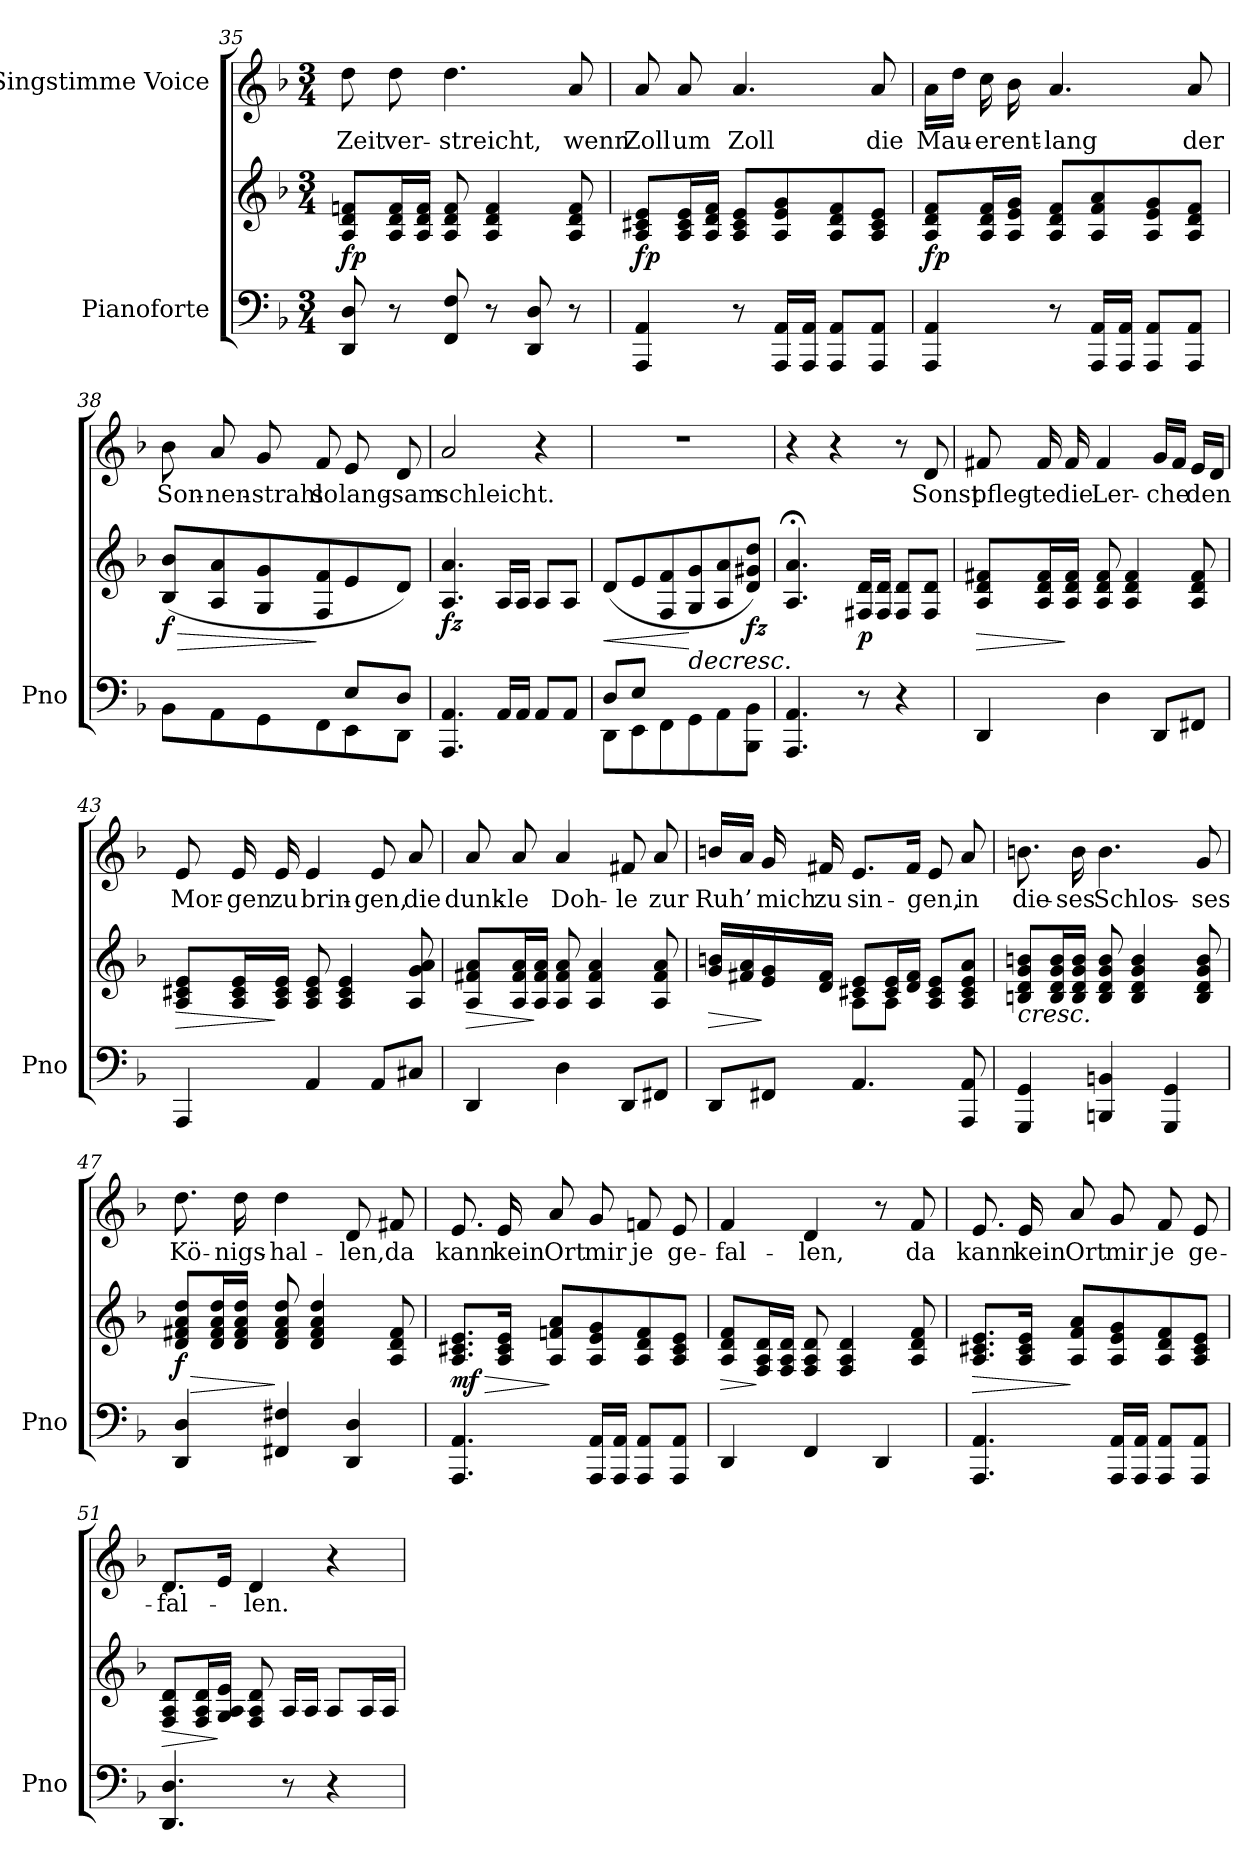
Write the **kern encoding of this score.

**kern	**kern	**dynam	**kern	**text
*part2	*part2	*part2	*part1	*part1
*staff3	*staff2	*staff2/3	*staff1	*staff1
*I"Pianoforte	*	*	*I"Singstimme Voice	*
*I'Pno	*	*	*	*
*clefF4	*clefG2	*	*clefG2	*
*k[b-]	*k[b-]	*	*k[b-]	*
*M3/4	*M3/4	*	*M3/4	*
=35	=35	=35	=35	=35
!	!	!LO:DY:b	!	!LO:LY:b
8DD/ 8D/	8A/ 8d/ 8fn/L	fp	8dd\	Zeit
!	!	!	!	!LO:LY:b
8r	16A/ 16d/ 16f/L	.	8dd\	ver-
.	16A/ 16d/ 16f/JJ	.	.	.
!	!	!	!	!LO:LY:b
8FF/ 8F/	8A/ 8d/ 8f/	.	4.dd\	-streicht,
8r	4A/ 4d/ 4f/	.	.	.
8DD/ 8D/	.	.	.	.
!	!	!	!	!LO:LY:b
8r	8A/ 8d/ 8f/	.	8a/	wenn
!!LO:LB:g=z
=36	=36	=36	=36	=36
!	!	!LO:DY:b	!	!LO:LY:b
4AAA/ 4AA/	8A/ 8c#X/ 8e/L	fp	8a/	Zoll
!	!	!	!	!LO:LY:b
.	16A/ 16c#/ 16e/L	.	8a/	um
.	16A/ 16d/ 16f/JJ	.	.	.
!	!	!	!	!LO:LY:b
8r	8A/ 8c#/ 8e/L	.	4.a/	Zoll
16AAA/ 16AA/LL	8A/ 8e/ 8g/	.	.	.
16AAA/ 16AA/JJ	.	.	.	.
8AAA/ 8AA/L	8A/ 8d/ 8f/	.	.	.
!	!	!	!	!LO:LY:b
8AAA/ 8AA/J	8A/ 8c#/ 8e/J	.	8a/	die
=37	=37	=37	=37	=37
!	!	!LO:DY:b	!	!LO:LY:b
4AAA/ 4AA/	8A/ 8d/ 8f/L	fp	16a\LL	Mau-
.	.	.	16dd\JJ	.
!	!	!	!	!LO:LY:b
.	16A/ 16d/ 16f/L	.	16cc\	-er
!	!	!	!	!LO:LY:b
.	16A/ 16e/ 16g/JJ	.	16b-\	ent-
!	!	!	!	!LO:LY:b
8r	8A/ 8d/ 8f/L	.	4.a/	-lang
16AAA/ 16AA/LL	8A/ 8f/ 8a/	.	.	.
16AAA/ 16AA/JJ	.	.	.	.
8AAA/ 8AA/L	8A/ 8e/ 8g/	.	.	.
!	!	!	!	!LO:LY:b
8AAA/ 8AA/J	8A/ 8d/ 8f/J	.	8a/	der
=38	=38	=38	=38	=38
*^	*	*	*	*
!	!	!	!LO:HP:b	!	!LO:LY:b
!	!	!	!LO:DY:n=1:b	!	!
2ryy	8BB-\L	(8B-/ 8b-/L	> f	8b-\	Son-
!	!	!	!	!	!LO:LY:b
.	8AA\	8A/ 8a/	.	8a/	-nen-
!	!	!	!	!	!LO:LY:b
.	8GG\	8G/ 8g/	.	8g/	-strahl
!	!	!	!	!	!LO:LY:b
.	8FF\	8F/ 8f/	]	8f/	so
!	!	!	!	!	!LO:LY:b
8E/L	8EE\	8e/	.	8e/	lang-
!	!	!	!	!	!LO:LY:b
8D/J	8DD\J	8d/J)	.	8d/	-sam
=39	=39	=39	=39	=39	=39
!	!	!	!LO:DY:b	!	!LO:LY:b
*v	*v	*	*	*	*
4.AAA/ 4.AA/	4.A/ 4.a/	fz	2a/	schleicht.
16AA/LL	16A/LL	.	.	.
16AA/JJ	16A/JJ	.	.	.
8AA/L	8A/L	.	4r	.
8AA/J	8A/J	.	.	.
=40	=40	=40	=40	=40
*^	*	*	*	*
!	!	!	!LO:HP:b	!	!
8D/L	8DD\L	(>8d/L	<	2.r	.
8E/J	8EE\	8e/	.	.	.
2ryy	8FF\	8F/ 8f/	.	.	.
!	!	!	!LO:HP:n=1:b	!	!
.	8GG\	8G/ 8g/	[ >	.	.
.	8AA\	8A/ 8a/	.	.	.
!	!	!	!LO:DY:b	!	!
.	8BBB-\ 8BB-\J	8d/ 8g#X/ 8dd/J)	fz	.	.
*v	*v	*	*	*	*
.	.	]	.	.
!!LO:LB:g=z
=41	=41	=41	=41	=41
4.AAA/ 4.AA/	4.A/;< 4.a/;<	.	4r	.
.	.	.	4r	.
!	!	!LO:DY:b	!	!
8r	16F#X/ 16d/LL	p	.	.
.	16F#/ 16d/JJ	.	.	.
4r	8F#/ 8d/L	.	8r	.
!	!	!	!	!LO:LY:b
.	8F#/ 8d/J	.	8d/	Sonst
!!LO:PB:g=z
=42	=42	=42	=42	=42
!	!	!LO:HP:b	!	!LO:LY:b
4DD/	8A/ 8d/ 8f#X/L	>	8f#X/	pfleg-
!	!	!	!	!LO:LY:b
.	16A/ 16d/ 16f#/L	.	16f#/	-te
!	!	!	!	!LO:LY:b
.	16A/ 16d/ 16f#/JJ	]	16f#/	die
!	!	!	!	!LO:LY:b
4D\	8A/ 8d/ 8f#/	.	4f#/	Ler-
.	4A/ 4d/ 4f#/	.	.	.
!	!	!	!	!LO:LY:b
8DD/L	.	.	16g/LL	-che
.	.	.	16f#/JJ	.
!	!	!	!	!LO:LY:b
8FF#X/J	8A/ 8d/ 8f#/	.	16e/LL	den
.	.	.	16d/JJ	.
=43	=43	=43	=43	=43
!	!	!LO:HP:b	!	!LO:LY:b
4AAA/	8A/ 8c#X/ 8e/L	>	8e/	Mor-
!	!	!	!	!LO:LY:b
.	16A/ 16c#/ 16e/L	.	16e/	-gen
!	!	!	!	!LO:LY:b
.	16A/ 16c#/ 16e/JJ	]	16e/	zu
!	!	!	!	!LO:LY:b
4AA/	8A/ 8c#/ 8e/	.	4e/	brin-
.	4A/ 4c#/ 4e/	.	.	.
!	!	!	!	!LO:LY:b
8AA/L	.	.	8e/	-gen,
!	!	!	!	!LO:LY:b
8C#X/J	8A/ 8g/ 8a/	.	8a/	die
=44	=44	=44	=44	=44
!	!	!LO:HP:b	!	!LO:LY:b
4DD/	8A/ 8f#X/ 8a/L	>	8a/	dunk-
!	!	!	!	!LO:LY:b
.	16A/ 16f#/ 16a/L	.	8a/	-le
.	16A/ 16f#/ 16a/JJ	]	.	.
!	!	!	!	!LO:LY:b
4D\	8A/ 8f#/ 8a/	.	4a/	Doh-
.	4A/ 4f#/ 4a/	.	.	.
!	!	!	!	!LO:LY:b
8DD/L	.	.	8f#X/	-le
!	!	!	!	!LO:LY:b
8FF#X/J	8A/ 8f#/ 8a/	.	8a/	zur
=45	=45	=45	=45	=45
!	!	!LO:HP:b	!	!LO:LY:b
*	*^	*	*	*
8DD/L	16g/ 16bn/LL	4ryy	>	16bn/LL	Ruh’
.	16f#X/ 16a/	.	.	16a/JJ	.
!	!	!	!	!	!LO:LY:b
8FF#X/J	16e/ 16g/	.	]	16g/	mich
!	!	!	!	!	!LO:LY:b
.	16d/ 16f#/JJ	.	.	16f#X/	zu
!	!	!	!	!	!LO:LY:b
4.AA/	8c#X/ 8e/L	8A\L	.	8.e/L	sin-
.	16c#/ 16e/L	8A\J	.	.	.
.	16d/ 16f#/JJ	.	.	16f#/Jk	.
!	!	!	!	!	!LO:LY:b
.	8A/ 8c#/ 8e/L	4ryy	.	8e/	-gen,
!	!	!	!	!	!LO:LY:b
8AAA/ 8AA/	8A/ 8c#/ 8e/ 8a/J	.	.	8a/	in
*	*v	*v	*	*	*
!!LO:LB:g=z
=46	=46	=46	=46	=46
!	!LO:TX:b:i:t=cresc.	!	!	!
!	!	!	!	!LO:LY:b
4GGG/ 4GG/	8Bn/ 8d/ 8g/ 8bn/L	.	8.bn\	die-
.	16B/ 16d/ 16g/ 16b/L	.	.	.
!	!	!	!	!LO:LY:b
.	16B/ 16d/ 16g/ 16b/JJ	.	16b\	-ses
!	!	!	!	!LO:LY:b
4BBBn/ 4BBn/	8B/ 8d/ 8g/ 8b/	.	4.b\	Schlos-
.	4B/ 4d/ 4g/ 4b/	.	.	.
4GGG/ 4GG/	.	.	.	.
!	!	!	!	!LO:LY:b
.	8B/ 8d/ 8g/ 8b/	.	8g/	-ses
=47	=47	=47	=47	=47
!	!	!LO:HP:b	!	!LO:LY:b
!	!	!LO:DY:n=1:b	!	!
4DD/ 4D/	8d/ 8f#X/ 8a/ 8dd/L	> f	8.dd\	Kö-
.	16d/ 16f#/ 16a/ 16dd/L	.	.	.
!	!	!	!	!LO:LY:b
.	16d/ 16f#/ 16a/ 16dd/JJ	.	16dd\	-nigs-
!	!	!	!	!LO:LY:b
4FF#X/ 4F#X/	8d/ 8f#/ 8a/ 8dd/	]	4dd\	-hal-
.	4d/ 4f#/ 4a/ 4dd/	.	.	.
!	!	!	!	!LO:LY:b
4DD/ 4D/	.	.	8d/	-len,
!	!	!	!	!LO:LY:b
.	8A/ 8d/ 8f#/	.	8f#X/	da
=48	=48	=48	=48	=48
!	!	!LO:HP:b	!	!LO:LY:b
!	!	!LO:DY:n=1:b	!	!
4.AAA/ 4.AA/	8.A/ 8.c#X/ 8.e/L	> mf	8.e/	kann
!	!	!	!	!LO:LY:b
.	16A/ 16c#/ 16e/Jk	.	16e/	kein
!	!	!	!	!LO:LY:b
.	8A/ 8fn/ 8a/L	]	8a/	Ort
!	!	!	!	!LO:LY:b
16AAA/ 16AA/LL	8A/ 8e/ 8g/	.	8g/	mir
16AAA/ 16AA/JJ	.	.	.	.
!	!	!	!	!LO:LY:b
8AAA/ 8AA/L	8A/ 8d/ 8f/	.	8fn/	je
!	!	!	!	!LO:LY:b
8AAA/ 8AA/J	8A/ 8c#/ 8e/J	.	8e/	ge-
=49	=49	=49	=49	=49
!	!	!LO:HP:b	!	!LO:LY:b
4DD/	8A/ 8d/ 8f/L	>	4f/	-fal-
.	16F/ 16A/ 16d/L	]	.	.
.	16F/ 16A/ 16d/JJ	.	.	.
!	!	!	!	!LO:LY:b
4FF/	8F/ 8A/ 8d/	.	4d/	-len,
.	4F/ 4A/ 4d/	.	.	.
4DD/	.	.	8r	.
!	!	!	!	!LO:LY:b
.	8A/ 8d/ 8f/	.	8f/	da
!!LO:LB:g=z
=50	=50	=50	=50	=50
!	!	!LO:HP:b	!	!LO:LY:b
4.AAA/ 4.AA/	8.A/ 8.c#X/ 8.e/L	>	8.e/	kann
!	!	!	!	!LO:LY:b
.	16A/ 16c#/ 16e/Jk	.	16e/	kein
!	!	!	!	!LO:LY:b
.	8A/ 8f/ 8a/L	]	8a/	Ort
!	!	!	!	!LO:LY:b
16AAA/ 16AA/LL	8A/ 8e/ 8g/	.	8g/	mir
16AAA/ 16AA/JJ	.	.	.	.
!	!	!	!	!LO:LY:b
8AAA/ 8AA/L	8A/ 8d/ 8f/	.	8f/	je
!	!	!	!	!LO:LY:b
8AAA/ 8AA/J	8A/ 8c#/ 8e/J	.	8e/	ge-
=51	=51	=51	=51	=51
!	!	!LO:HP:b	!	!LO:LY:b
4.DD/ 4.D/	8F/ 8A/ 8d/L	>	8.d/L	-fal-
.	16F/ 16A/ 16d/L	.	.	.
.	16G/ 16A/ 16e/JJ	]	16e/Jk	.
!	!	!	!	!LO:LY:b
.	8F/ 8A/ 8d/	.	4d/	-len.
8r	16A/LL	.	.	.
.	16A/JJ	.	.	.
4r	8A/L	.	4r	.
.	16A/L	.	.	.
.	16A/JJ	.	.	.
=	=	=	=	=
*-	*-	*-	*-	*-
